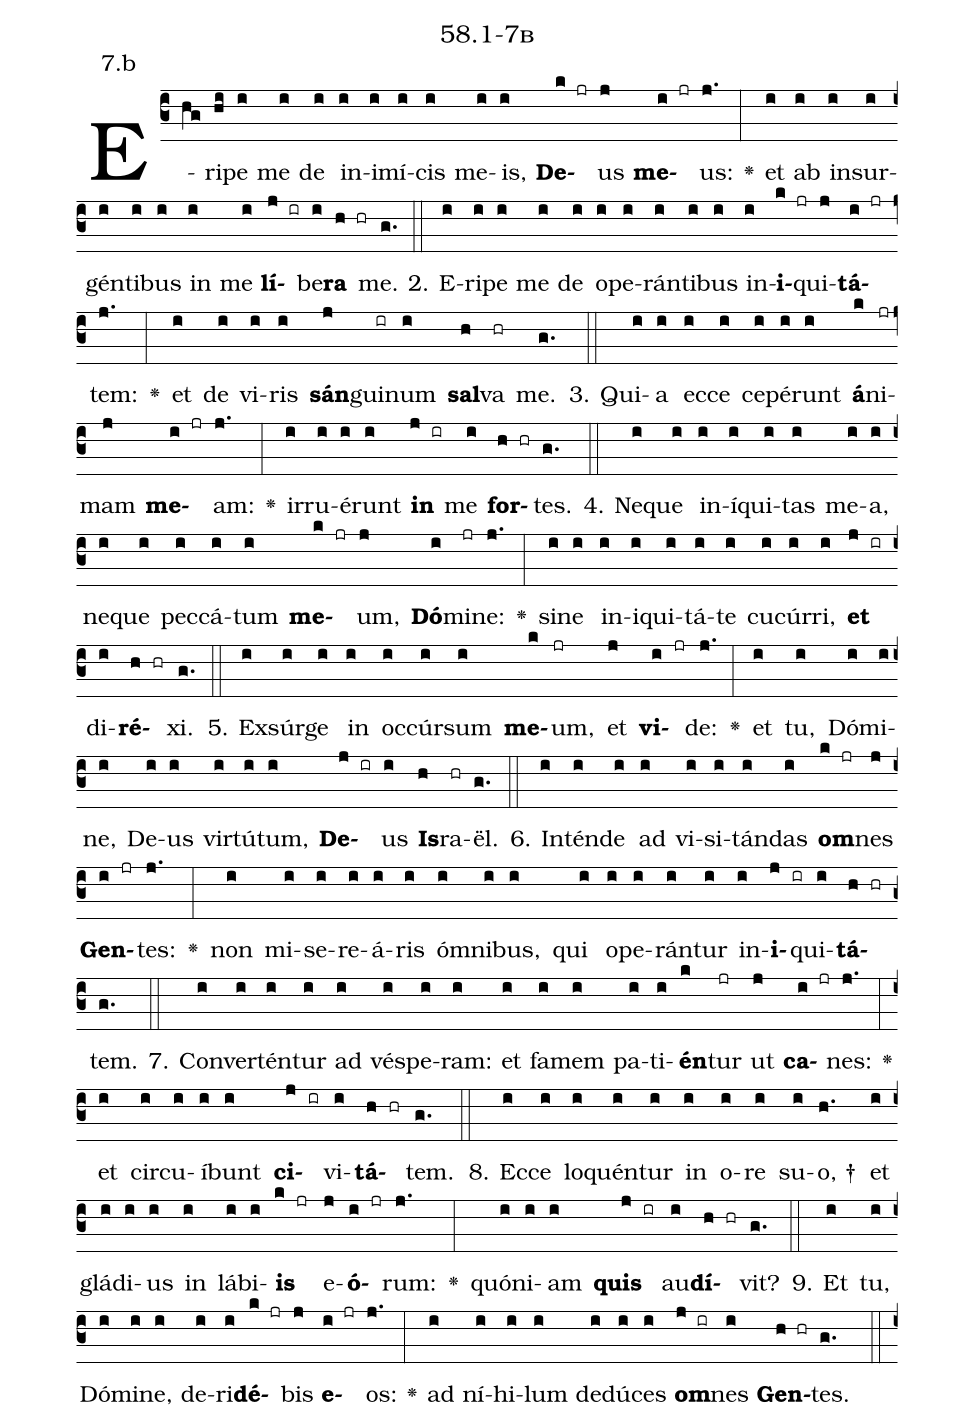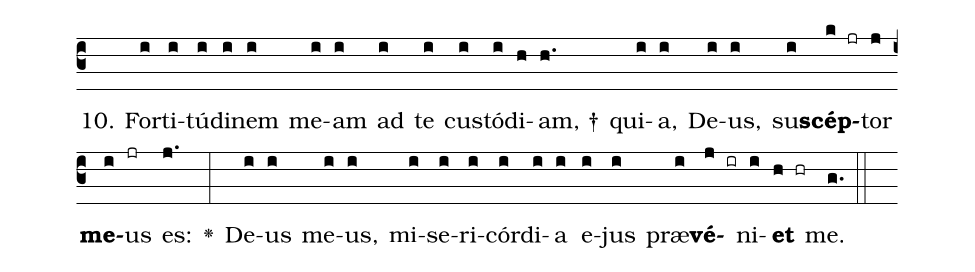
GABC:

name: 58.1-7b;
annotation: 7.b;
%%
(c3)E(hg)ri(hi)pe(i) me(i) de(i) in(i)i(i)mí(i)cis(i) me(i)is,(i) <b>De</b>(k jr)us(j) <b>me</b>(i jr)us:(j.) <v>\greheightstar</v>(:) et(i) ab(i) in(i)sur(i)gén(i)ti(i)bus(i) in(i) me(i) <b>lí</b>(j ir)be(i)<b>ra</b>(h hr) me.(g.) (::)
2. E(i)ri(i)pe(i) me(i) de(i) o(i)pe(i)rán(i)ti(i)bus(i) in(i)<b>i</b>(k jr)qui(j)<b>tá</b>(i jr)tem:(j.) <v>\greheightstar</v>(:) et(i) de(i) vi(i)ris(i) <b>sán</b>(j)gui(ir)num(i) <b>sal</b>(h)va(hr) me.(g.) (::)
3. Qui(i)a(i) ec(i)ce(i) ce(i)pé(i)runt(i) <b>á</b>(k)ni(jr)mam(j) <b>me</b>(i jr)am:(j.) <v>\greheightstar</v>(:) ir(i)ru(i)é(i)runt(i) <b>in</b>(j ir) me(i) <b>for</b>(h hr)tes.(g.) (::)
4. Ne(i)que(i) in(i)í(i)qui(i)tas(i) me(i)a,(i) ne(i)que(i) pec(i)cá(i)tum(i) <b>me</b>(k jr)um,(j) <b>Dó</b>(i)mi(jr)ne:(j.) <v>\greheightstar</v>(:) si(i)ne(i) in(i)i(i)qui(i)tá(i)te(i) cu(i)cúr(i)ri,(i) <b>et</b>(j ir) di(i)<b>ré</b>(h hr)xi.(g.) (::)
5. Ex(i)súr(i)ge(i) in(i) oc(i)cúr(i)sum(i) <b>me</b>(k)um,(jr) et(j) <b>vi</b>(i jr)de:(j.) <v>\greheightstar</v>(:) et(i) tu,(i) Dó(i)mi(i)ne,(i) De(i)us(i) vir(i)tú(i)tum,(i) <b>De</b>(j ir)us(i) <b>Is</b>(h)ra(hr)ël.(g.) (::)
6. In(i)tén(i)de(i) ad(i) vi(i)si(i)tán(i)das(i) <b>om</b>(k jr)nes(j) <b>Gen</b>(i jr)tes:(j.) <v>\greheightstar</v>(:) non(i) mi(i)se(i)re(i)á(i)ris(i) óm(i)ni(i)bus,(i) qui(i) o(i)pe(i)rán(i)tur(i) in(i)<b>i</b>(j ir)qui(i)<b>tá</b>(h hr)tem.(g.) (::)
7. Con(i)ver(i)tén(i)tur(i) ad(i) vés(i)pe(i)ram:(i) et(i) fa(i)mem(i) pa(i)ti(i)<b>én</b>(k)tur(jr) ut(j) <b>ca</b>(i jr)nes:(j.) <v>\greheightstar</v>(:) et(i) cir(i)cu(i)í(i)bunt(i) <b>ci</b>(j ir)vi(i)<b>tá</b>(h hr)tem.(g.) (::)
8. Ec(i)ce(i) lo(i)quén(i)tur(i) in(i) o(i)re(i) su(i)o, †(h.) et(i) glá(i)di(i)us(i) in(i) lá(i)bi(i)<b>is</b>(k jr) e(j)<b>ó</b>(i jr)rum:(j.) <v>\greheightstar</v>(:) quón(i)i(i)am(i) <b>quis</b>(j ir) au(i)<b>dí</b>(h hr)vit?(g.) (::)
9. Et(i) tu,(i) Dó(i)mi(i)ne,(i) de(i)ri(i)<b>dé</b>(k jr)bis(j) <b>e</b>(i jr)os:(j.) <v>\greheightstar</v>(:) ad(i) ní(i)hi(i)lum(i) de(i)dú(i)ces(i) <b>om</b>(j ir)nes(i) <b>Gen</b>(h hr)tes.(g.) (::)
10. For(i)ti(i)tú(i)di(i)nem(i) me(i)am(i) ad(i) te(i) cus(i)tó(i)di(h)am, †(h.) qui(i)a,(i) De(i)us,(i) su(i)<b>scép</b>(k jr)tor(j) <b>me</b>(i)us(jr) es:(j.) <v>\greheightstar</v>(:) De(i)us(i) me(i)us,(i) mi(i)se(i)ri(i)cór(i)di(i)a(i) e(i)jus(i) præ(i)<b>vé</b>(j ir)ni(i)<b>et</b>(h hr) me.(g.) (::)
